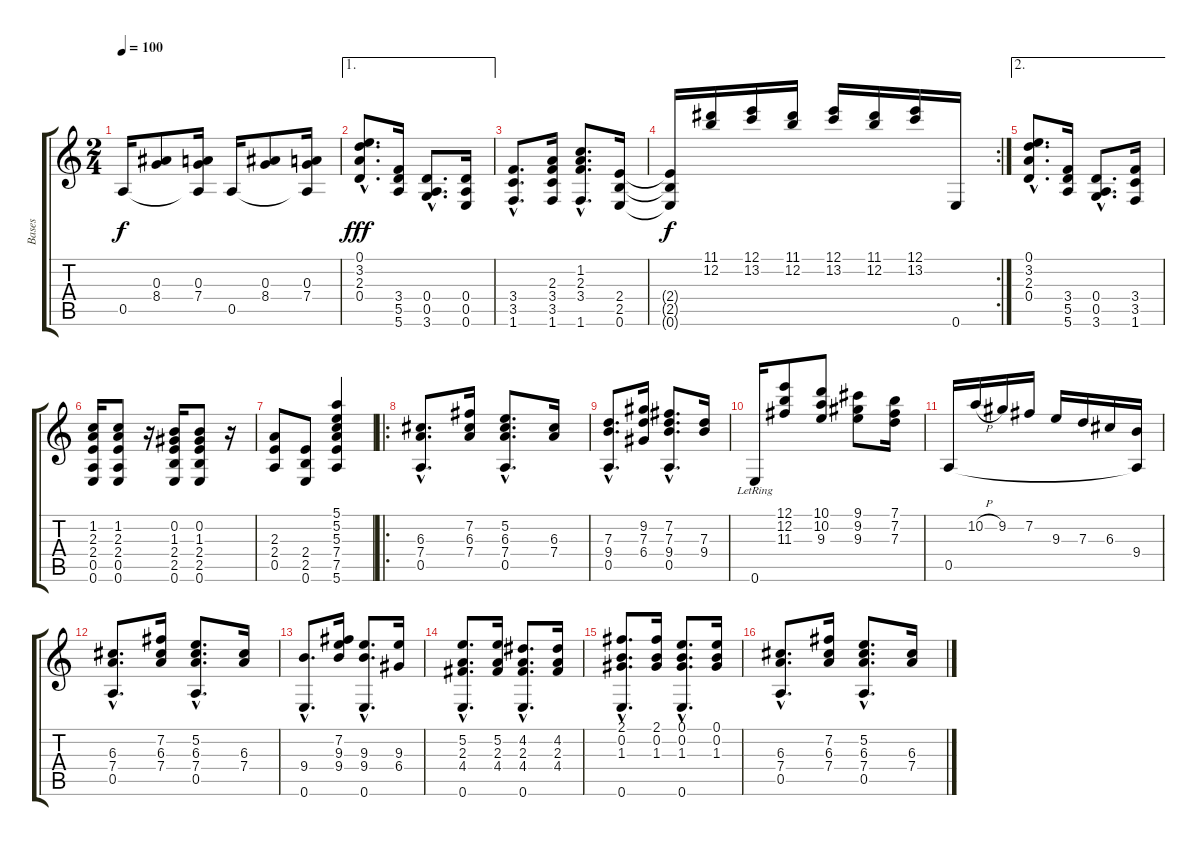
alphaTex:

\track ("Bases" "Bases") {instrument acousticguitarnylon}
\staff {score tabs}
\tuning (E4 B3 G3 D3 A2 E2) {hide}
\ts (2 4)
\tempo 100
\clef g2
\ks c
0.5.16{dy f} (0.3 8.4).8 (0.3 7.4 0.5{t}).16 0.5.16 (0.3 8.4).8 (0.3 7.4 0.5{t}).16 |
\ae 1
(0.1{hac} 3.2{hac} 2.3{hac} 0.4{hac}).8{d dy fff} (3.4 5.5 5.6).16 (0.4{hac} 0.5{hac} 3.6{hac}).8{d} (0.4 0.5 0.6).16 |
(3.4{hac} 3.5{hac} 1.6{hac}).8{d} (2.3 3.4 3.5 1.6).16 (1.2{hac} 2.3{hac} 3.4{hac} 1.6{hac}).8{d} (2.4 2.5 0.6).16 |
\rc 2
(2.4{t} 2.5{t} 0.6{t}).16{dy f} (11.1 12.2).16 (12.1 13.2).16 (11.1 12.2).16 (12.1 13.2).16 (11.1 12.2).16 (12.1 13.2).16 0.6.16 |
\ae 2
(0.1{hac} 3.2{hac} 2.3{hac} 0.4{hac}).8{d} (3.4 5.5 5.6).16 (0.4{hac} 0.5{hac} 3.6{hac}).8{d} (3.4 3.5 1.6).16 |
(1.2 2.3 2.4 0.5 0.6).16 (1.2 2.3 2.4 0.5 0.6).8 r.16 (0.2 1.3 2.4 2.5 0.6).16 (0.2 1.3 2.4 2.5 0.6).8 r.16 |
(2.3 2.4 0.5).8 (2.4 2.5 0.6).8 (5.1 5.2 5.3 7.4 7.5 5.6).4 |
\ro
(6.3{hac} 7.4{hac} 0.5{hac}).8{d} (7.2 6.3 7.4).16 (5.2{hac} 6.3{hac} 7.4{hac} 0.5{hac}).8{d} (6.3 7.4).16 |
(7.3{hac} 9.4{hac} 0.5{hac}).8{d} (9.2 7.3 6.4).16 (7.2{hac} 7.3{hac} 9.4{hac} 0.5{hac}).8{d} (7.3 9.4).16 |
0.6{lr}.16 (12.1 12.2 11.3).8 (10.1 10.2 9.3).8 (9.1 9.2 9.3).8 (7.1 7.2 7.3).16 |
0.5.16 10.2{h}.16 9.2.16 7.2.16 9.3.16 7.3.16 6.3.16 (9.4 0.5{t}).16 |
(6.3{hac} 7.4{hac} 0.5{hac}).8{d} (7.2 6.3 7.4).16 (5.2{hac} 6.3{hac} 7.4{hac} 0.5{hac}).8{d} (6.3 7.4).16 |
(9.4{hac} 0.6{hac}).8{d} (7.2 9.3 9.4).16 (9.3{hac} 9.4{hac} 0.6{hac}).8{d} (9.3 6.4).16 |
(5.2{hac} 2.3{hac} 4.4{hac} 0.6{hac}).8{d} (5.2 2.3 4.4).16 (4.2{hac} 2.3{hac} 4.4{hac} 0.6{hac}).8{d} (4.2 2.3 4.4).16 |
(2.1{hac} 0.2{hac} 1.3{hac} 0.6{hac}).8{d} (2.1 0.2 1.3).16 (0.1{hac} 0.2{hac} 1.3{hac} 0.6{hac}).8{d} (0.1 0.2 1.3).16 |
(6.3{hac} 7.4{hac} 0.5{hac}).8{d} (7.2 6.3 7.4).16 (5.2{hac} 6.3{hac} 7.4{hac} 0.5{hac}).8{d} (6.3 7.4).16
